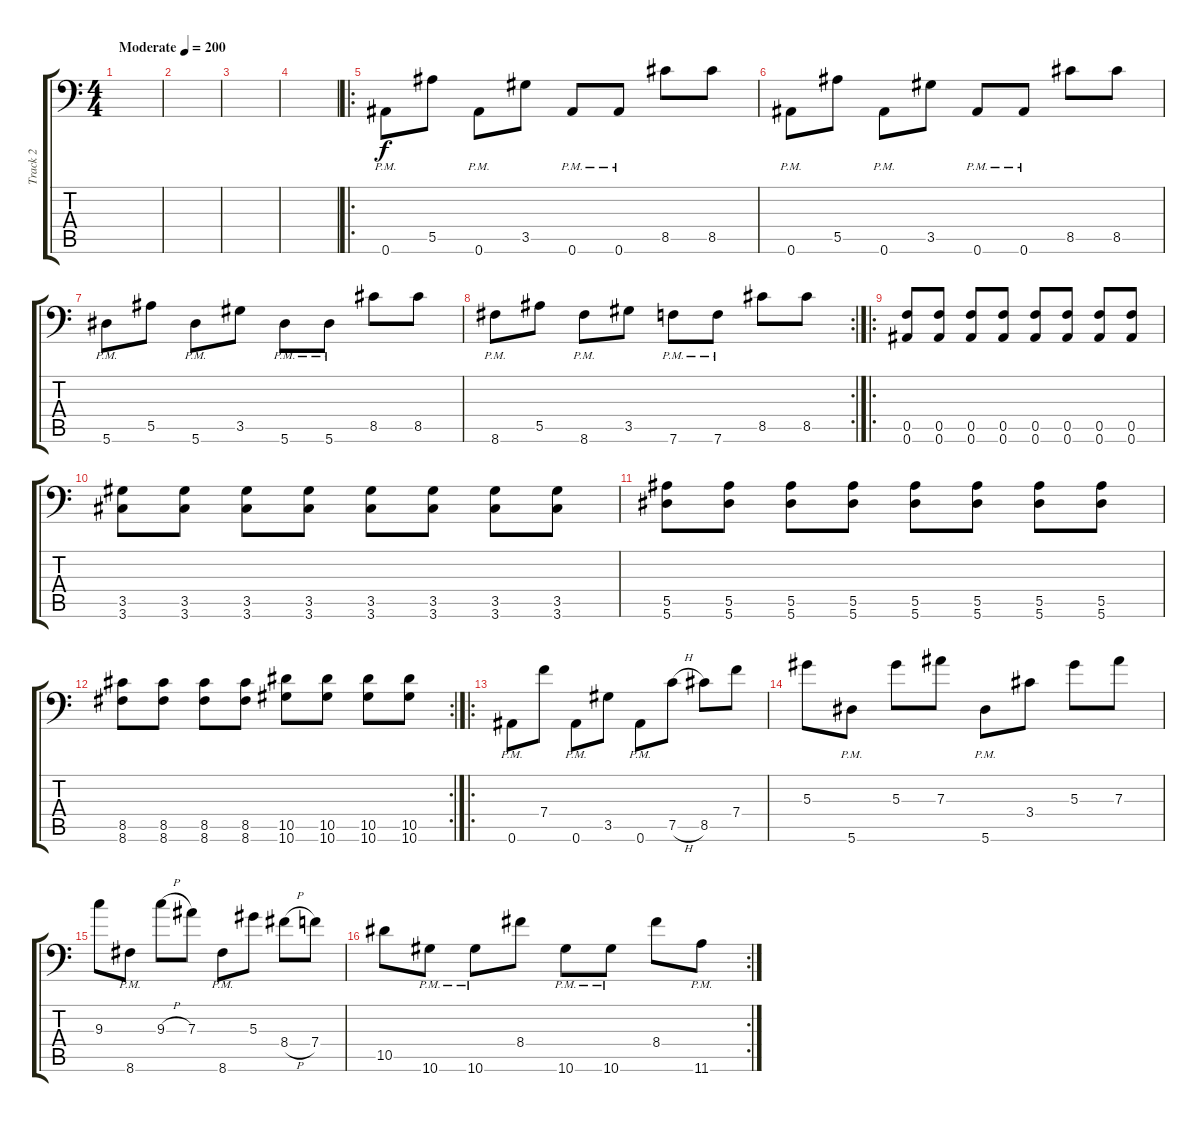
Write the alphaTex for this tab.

\track ("Track 2" "Track 2") {instrument distortionguitar}
\staff {score tabs}
\tuning (C4 G3 Eb3 Bb2 F2 Bb1) {hide}
\ts (4 4)
\tempo (200 "Moderate")
\clef f4
\ks c
|
|
|
|
\ro
0.6{pm}.8 5.5.8 0.6{pm}.8 3.5.8 0.6{pm}.8 0.6{pm}.8 8.5.8 8.5.8 |
0.6{pm}.8 5.5.8 0.6{pm}.8 3.5.8 0.6{pm}.8 0.6{pm}.8 8.5.8 8.5.8 |
5.6{pm}.8 5.5.8 5.6{pm}.8 3.5.8 5.6{pm}.8 5.6{pm}.8 8.5.8 8.5.8 |
\rc 2
8.6{pm}.8 5.5.8 8.6{pm}.8 3.5.8 7.6{pm}.8 7.6{pm}.8 8.5.8 8.5.8 |
\ro
(0.5 0.6).8 (0.5 0.6).8 (0.5 0.6).8 (0.5 0.6).8 (0.5 0.6).8 (0.5 0.6).8 (0.5 0.6).8 (0.5 0.6).8 |
(3.5 3.6).8 (3.5 3.6).8 (3.5 3.6).8 (3.5 3.6).8 (3.5 3.6).8 (3.5 3.6).8 (3.5 3.6).8 (3.5 3.6).8 |
(5.5 5.6).8 (5.5 5.6).8 (5.5 5.6).8 (5.5 5.6).8 (5.5 5.6).8 (5.5 5.6).8 (5.5 5.6).8 (5.5 5.6).8 |
\rc 2
(8.5 8.6).8 (8.5 8.6).8 (8.5 8.6).8 (8.5 8.6).8 (10.5 10.6).8 (10.5 10.6).8 (10.5 10.6).8 (10.5 10.6).8 |
\ro
0.6{pm}.8 7.4.8 0.6{pm}.8 3.5.8 0.6{pm}.8 7.5{h}.8 8.5.8 7.4.8 |
5.3.8 5.6{pm}.8 5.3.8 7.3.8 5.6{pm}.8 3.4.8 5.3.8 7.3.8 |
9.3.8 8.6{pm}.8 9.3{h}.8 7.3.8 8.6{pm}.8 5.3.8 8.4{h}.8 7.4.8 |
\rc 2
10.5.8 10.6{pm}.8 10.6{pm}.8 8.4.8 10.6{pm}.8 10.6{pm}.8 8.4.8 11.6{pm}.8
